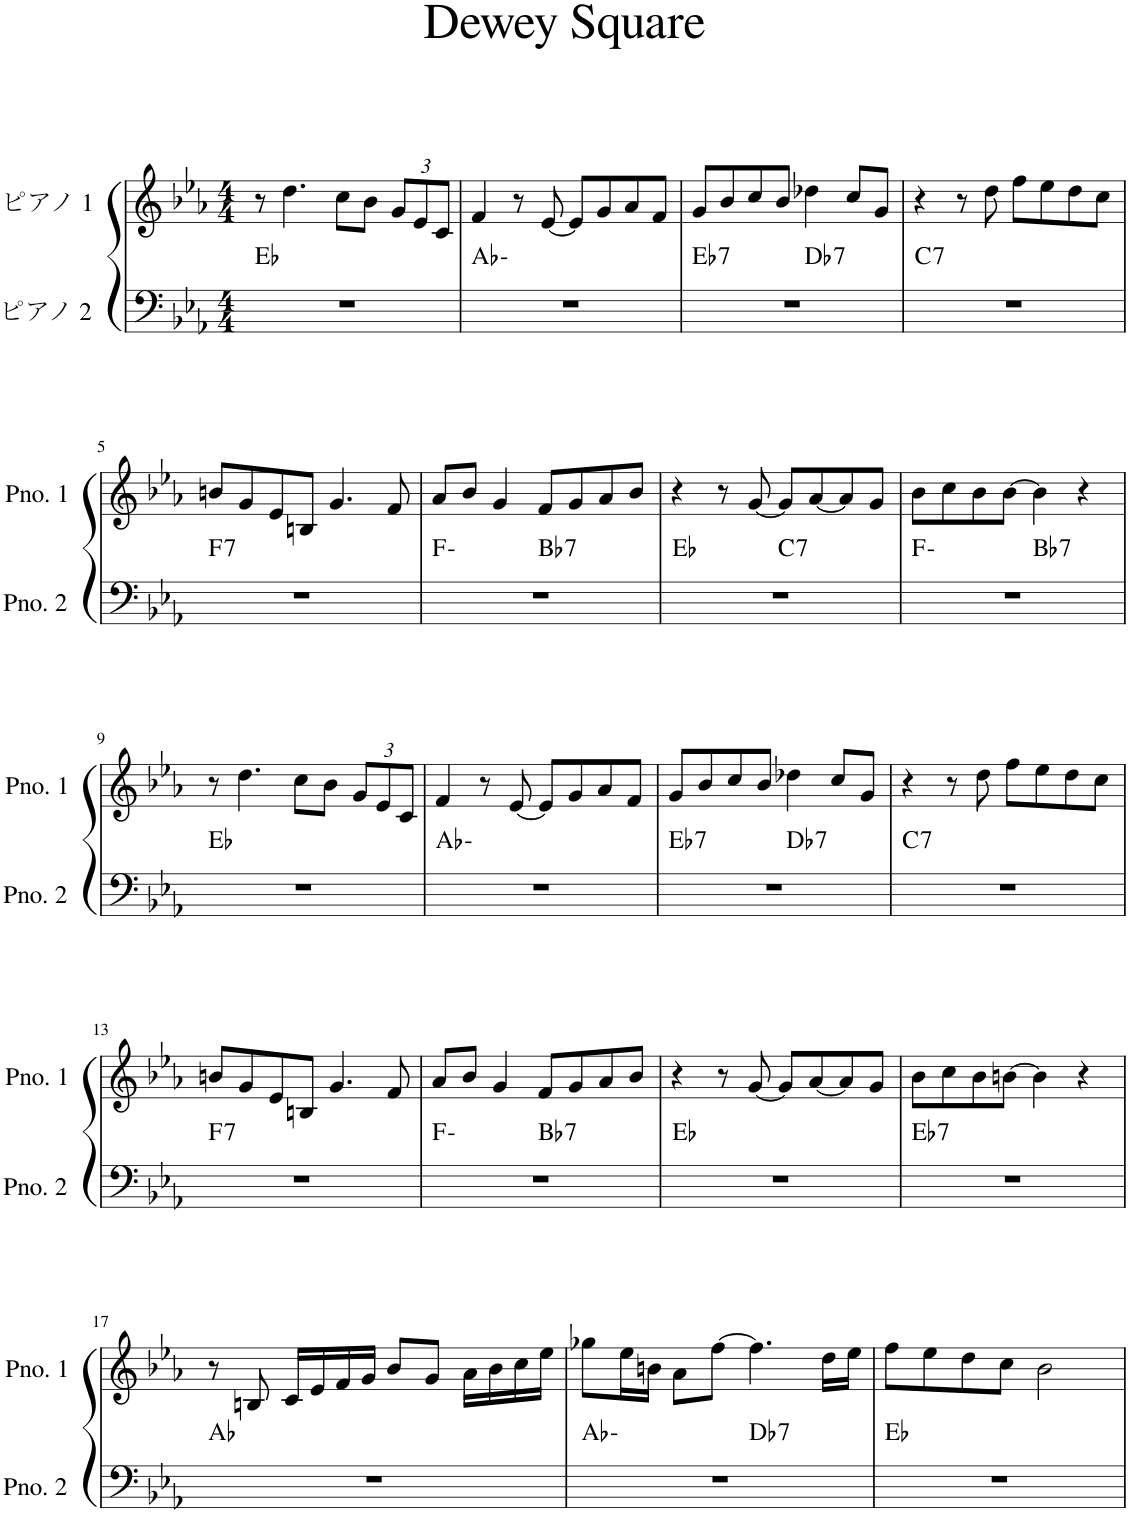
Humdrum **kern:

**kern	**harte	**kern
*part2	*part2	*part1
*staff2	*	*staff1
*I"ピアノ 2	*	*I"ピアノ 1
*clefF4	*	*clefG2
*k[b-e-a-]	*	*k[b-e-a-]
*M4/4	*	*M4/4
=1	=1	=1
1r	Eb:maj	8r
.	.	4.dd\
.	.	8cc\L
.	.	8b-\J
*	*	*Xbrackettup
.	.	12g/L
.	.	12e-/
.	.	12c/J
=2	=2	=2
1r	Ab:min	4f/
.	.	8r
.	.	[8e-/
.	.	8e-/L]
.	.	8g/
.	.	8a-/
.	.	8f/J
=3	=3	=3
!	!LO:H:kt=7	!
*^	*	*
1r	2ryy	Eb:7	8g/L
.	.	.	8b-/
.	.	.	8cc/
.	.	.	8b-/J
!	!	!LO:H:kt=7	!
.	2ryy	Db:7	4dd-X\
.	.	.	8cc/L
.	.	.	8g/J
=4	=4	=4	=4
!	!	!LO:H:kt=7	!
*v	*v	*	*
1r	C:7	4r
.	.	8r
.	.	8dd\
.	.	8ff\L
.	.	8ee-\
.	.	8dd\
.	.	8cc\J
!!LO:LB:g=z
=5	=5	=5
!	!LO:H:kt=7	!
1r	F:7	8bn/L
.	.	8g/
.	.	8e-/
.	.	8Bn/J
.	.	4.g/
.	.	8f/
=6	=6	=6
*^	*	*
1r	2ryy	F:min	8a-/L
.	.	.	8b-/J
.	.	.	4g/
!	!	!LO:H:kt=7	!
.	2ryy	Bb:7	8f/L
.	.	.	8g/
.	.	.	8a-/
.	.	.	8b-/J
=7	=7	=7	=7
1r	2ryy	Eb:maj	4r
.	.	.	8r
.	.	.	[8g/
!	!	!LO:H:kt=7	!
.	2ryy	C:7	8g/L]
.	.	.	[8a-/
.	.	.	8a-/]
.	.	.	8g/J
=8	=8	=8	=8
1r	2ryy	F:min	8b-\L
.	.	.	8cc\
.	.	.	8b-\
.	.	.	[8b-\J
!	!	!LO:H:kt=7	!
.	2ryy	Bb:7	4b-\]
.	.	.	4r
*v	*v	*	*
!!LO:LB:g=z
=9	=9	=9
1r	Eb:maj	8r
.	.	4.dd\
.	.	8cc\L
.	.	8b-\J
.	.	12g/L
.	.	12e-/
.	.	12c/J
=10	=10	=10
1r	Ab:min	4f/
.	.	8r
.	.	[8e-/
.	.	8e-/L]
.	.	8g/
.	.	8a-/
.	.	8f/J
=11	=11	=11
!	!LO:H:kt=7	!
*^	*	*
1r	2ryy	Eb:7	8g/L
.	.	.	8b-/
.	.	.	8cc/
.	.	.	8b-/J
!	!	!LO:H:kt=7	!
.	2ryy	Db:7	4dd-X\
.	.	.	8cc/L
.	.	.	8g/J
=12	=12	=12	=12
!	!	!LO:H:kt=7	!
*v	*v	*	*
1r	C:7	4r
.	.	8r
.	.	8dd\
.	.	8ff\L
.	.	8ee-\
.	.	8dd\
.	.	8cc\J
!!LO:LB:g=z
=13	=13	=13
!	!LO:H:kt=7	!
1r	F:7	8bn/L
.	.	8g/
.	.	8e-/
.	.	8Bn/J
.	.	4.g/
.	.	8f/
=14	=14	=14
*^	*	*
1r	2ryy	F:min	8a-/L
.	.	.	8b-/J
.	.	.	4g/
!	!	!LO:H:kt=7	!
.	2ryy	Bb:7	8f/L
.	.	.	8g/
.	.	.	8a-/
.	.	.	8b-/J
*v	*v	*	*
=15	=15	=15
1r	Eb:maj	4r
.	.	8r
.	.	[8g/
.	.	8g/L]
.	.	[8a-/
.	.	8a-/]
.	.	8g/J
=16	=16	=16
!	!LO:H:kt=7	!
1r	Eb:7	8b-\L
.	.	8cc\
.	.	8b-\
.	.	[8bn\J
.	.	4b\]
.	.	4r
!!LO:LB:g=z
=17	=17	=17
1r	Ab:maj	8r
.	.	8Bn/
.	.	16c/LL
.	.	16e-/
.	.	16f/
.	.	16g/JJ
.	.	8b-/L
.	.	8g/J
.	.	16a-\LL
.	.	16b-\
.	.	16cc\
.	.	16ee-\JJ
=18	=18	=18
*^	*	*
1r	2ryy	Ab:min	8gg-X\L
.	.	.	16ee-\L
.	.	.	16bn\JJ
.	.	.	8a-\L
.	.	.	[8ff\J
!	!	!LO:H:kt=7	!
.	2ryy	Db:7	4.ff\]
.	.	.	16dd\LL
.	.	.	16ee-\JJ
*v	*v	*	*
=19	=19	=19
1r	Eb:maj	8ff\L
.	.	8ee-\
.	.	8dd\
.	.	8cc\J
.	.	2b-\
=	=	=
*-	*-	*-
